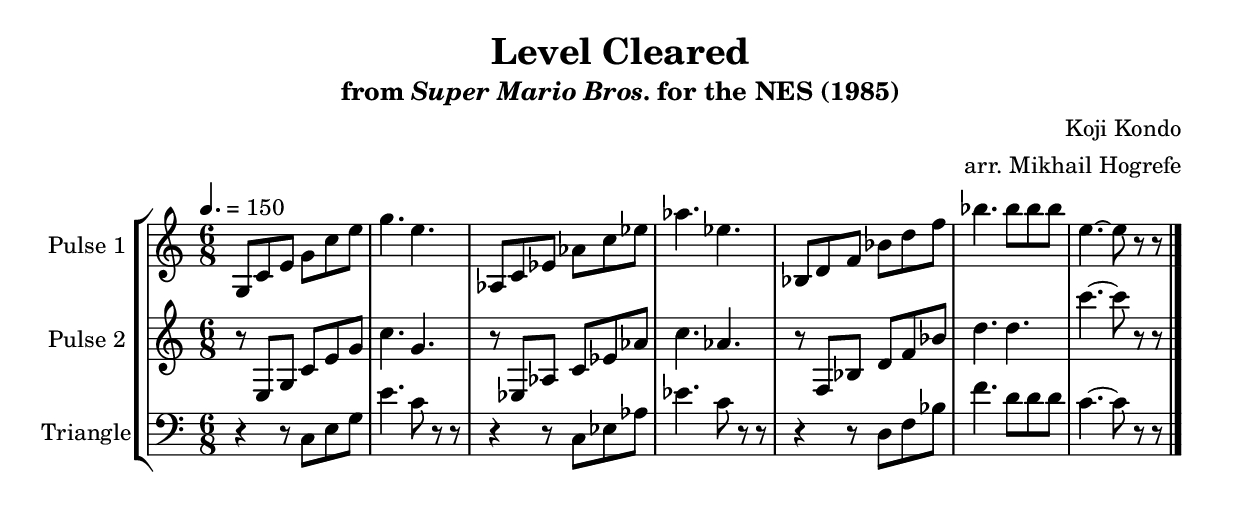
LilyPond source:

\version "2.20.0"

\book {
    \header {
        title = "Level Cleared"
        subtitle = \markup { "from" {\italic "Super Mario Bros."} "for the NES (1985)" }
        composer = "Koji Kondo"
        arranger = "arr. Mikhail Hogrefe"
    }

    \score {
        {
            \new StaffGroup <<
                \new Staff \relative c' {
                    \set Staff.instrumentName = "Pulse 1"
                    \set Staff.shortInstrumentName = "P.1"
\accidentalStyle modern-cautionary
\time 6/8
\tempo 4. = 150
g8 c e g c e |
g4. e |
aes,,8 c ees aes c ees |
aes4. ees |
bes,8 d f bes d f |
bes4. bes8 bes bes |
e,4. ~ e8 r r |
\bar "|."
                }

                \new Staff \relative c {
                    \set Staff.instrumentName = "Pulse 2"
                    \set Staff.shortInstrumentName = "P.2"
\accidentalStyle modern-cautionary
r8 e g c e g |
c4. g |
r8 ees, aes c ees aes |
c4. aes |
r8 f, bes d f bes |
d4. d |
c'4. ~ c8 r r |

                }

                \new Staff \relative c {
                    \set Staff.instrumentName = "Triangle"
                    \set Staff.shortInstrumentName = "T."
\accidentalStyle modern-cautionary
\clef bass
r4 r8 c e g |
e'4. c8 r r |
r4 r8 c, ees aes |
ees'4. c8 r r |
r4 r8 d, f bes |
f'4. d8 d d |
c4. ~ c8 r r |

                }
            >>
        }
        \layout {
            \context {
                \Staff
                \RemoveEmptyStaves
            }
            \context {
                \DrumStaff
                \RemoveEmptyStaves
            }
        }
        \midi {}
    }
}
